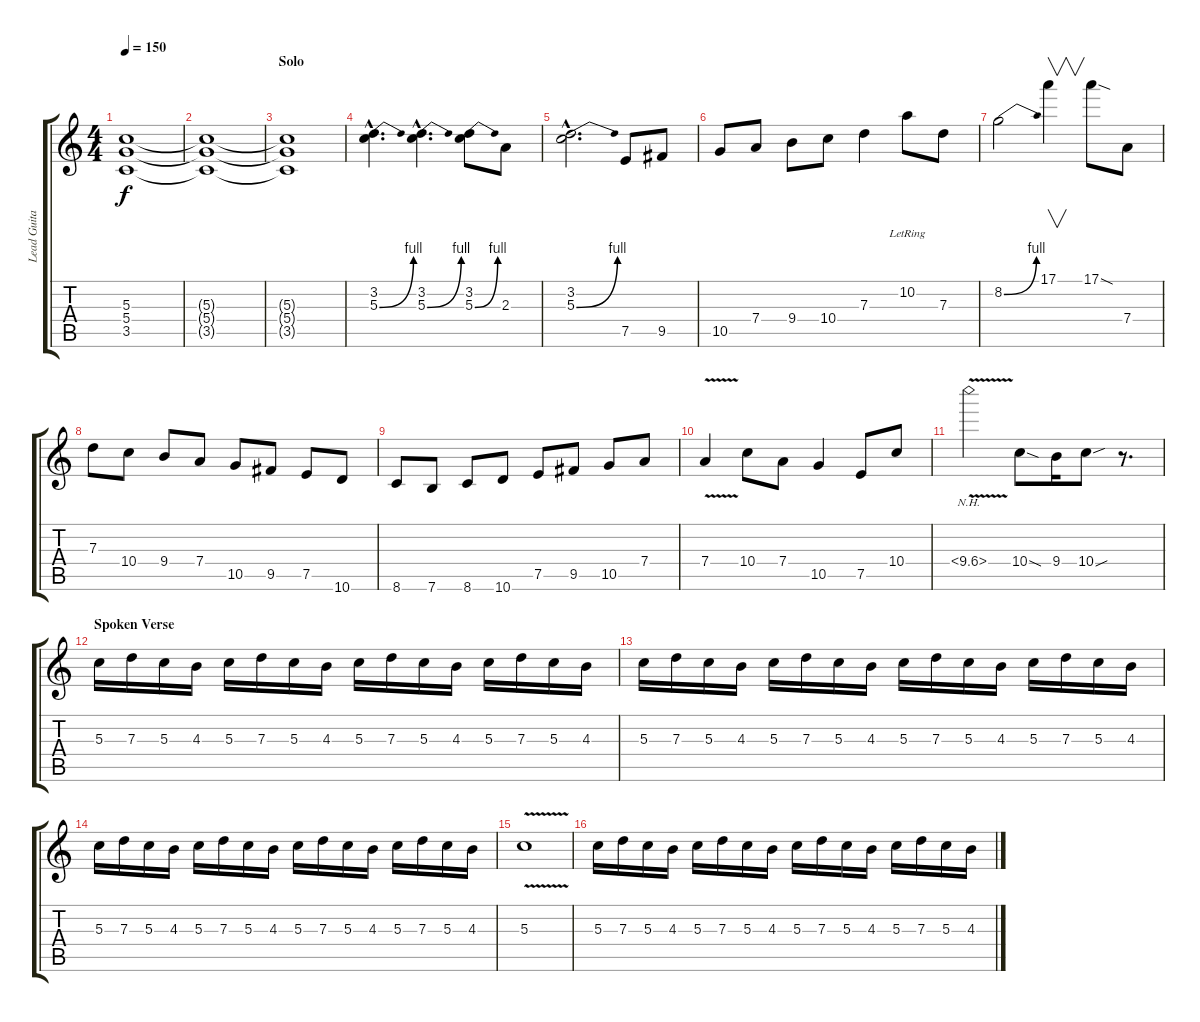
\track ("Lead Guitar" "Lead Guita") {instrument distortionguitar}
\staff {score tabs}
\tuning (E4 B3 G3 D3 A2 E2) {hide}
\ts (4 4)
\tempo 150
\clef g2
\ks c
(5.3 5.4 3.5).1{dy f} |
(5.3{t} 5.4{t} 3.5{t}).1 |
\section ("" "Solo")
(5.3{t} 5.4{t} 3.5{t}).1 |
(3.2{hac} 5.3{be (bend 0 0 60 4) hac}).4{d} (3.2{hac} 5.3{be (bend 0 0 60 4) hac}).4{d} (3.2 5.3{be (bend 0 0 60 4)}).8 2.3.8 |
(3.2{hac} 5.3{be (bend 0 0 60 4) hac}).2{d} 7.5.8 9.5.8 |
10.5.8 7.4.8 9.4.8 10.4.8 7.3.4 10.2{lr}.8 7.3.8 |
8.2{be (bend 0 0 60 4)}.2 17.1.4{v} 17.1{sod}.8 7.4.8 |
7.3.8 10.4.8 9.4.8 7.4.8 10.5.8 9.5.8 7.5.8 10.6.8 |
8.6.8 7.6.8 8.6.8 10.6.8 7.5.8 9.5.8 10.5.8 7.4.8 |
7.4{v}.4 10.4.8 7.4.8 10.5.4 7.5.8 10.4.8 |
10.4{nh v}.2 10.4{sod}.8 9.4.16 10.4{sou}.8 r.8{d} |
\section ("" "Spoken Verse")
5.3.16 7.3.16 5.3.16 4.3.16 5.3.16 7.3.16 5.3.16 4.3.16 5.3.16 7.3.16 5.3.16 4.3.16 5.3.16 7.3.16 5.3.16 4.3.16 |
5.3.16 7.3.16 5.3.16 4.3.16 5.3.16 7.3.16 5.3.16 4.3.16 5.3.16 7.3.16 5.3.16 4.3.16 5.3.16 7.3.16 5.3.16 4.3.16 |
5.3.16 7.3.16 5.3.16 4.3.16 5.3.16 7.3.16 5.3.16 4.3.16 5.3.16 7.3.16 5.3.16 4.3.16 5.3.16 7.3.16 5.3.16 4.3.16 |
5.3{v}.1 |
5.3.16 7.3.16 5.3.16 4.3.16 5.3.16 7.3.16 5.3.16 4.3.16 5.3.16 7.3.16 5.3.16 4.3.16 5.3.16 7.3.16 5.3.16 4.3.16
